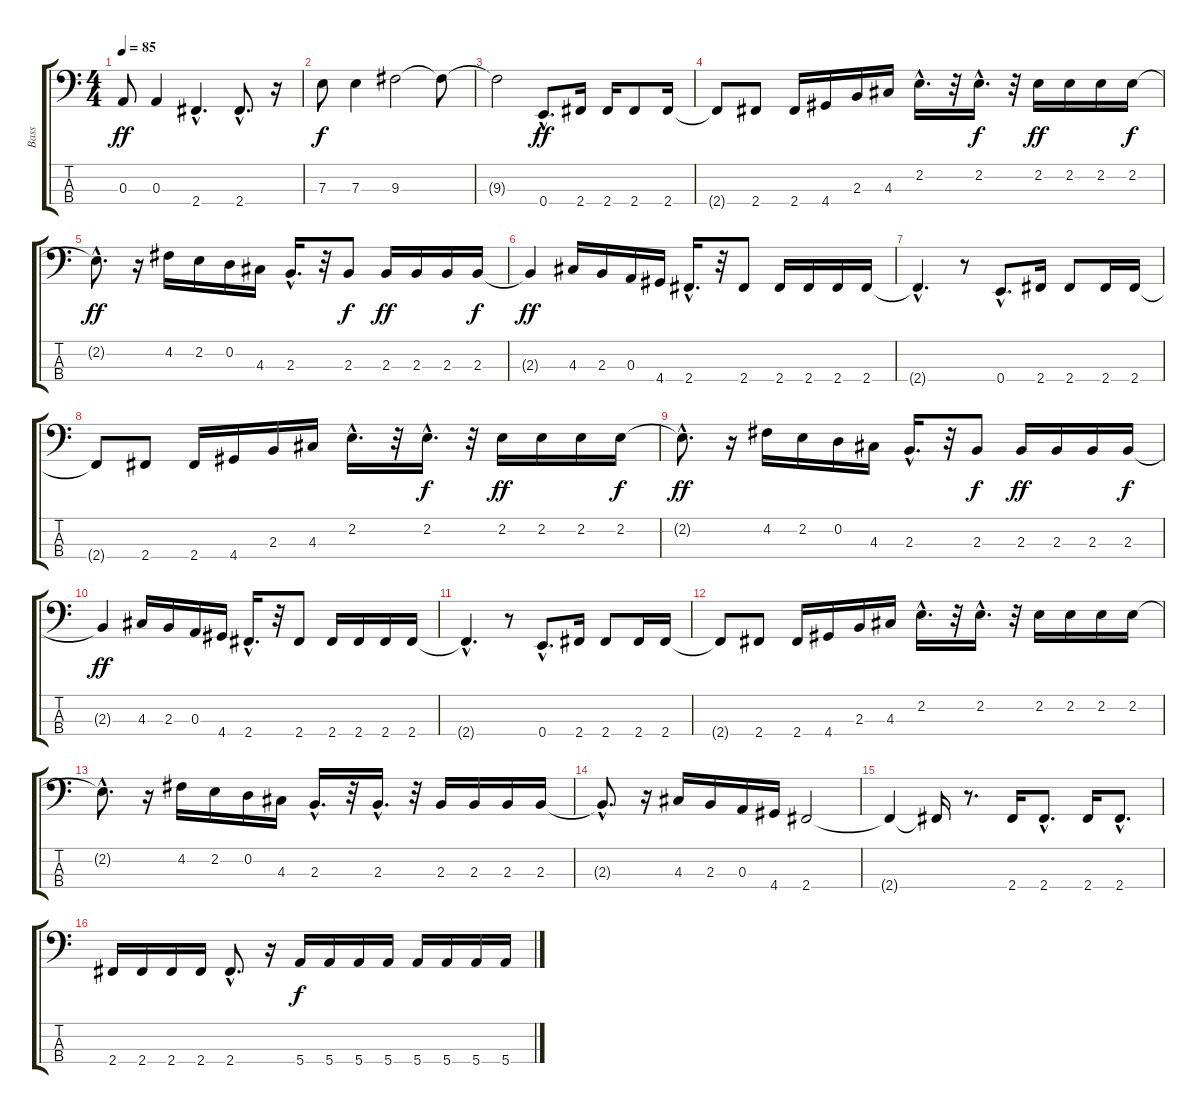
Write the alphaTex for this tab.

\track ("Bass" "Bass") {instrument electricbassfinger}
\staff {score tabs}
\tuning (G2 D2 A1 E1) {hide}
\ts (4 4)
\tempo 85
\clef f4
\ks c
0.3.8{dy ff} 0.3.4 2.4{hac}.4{d} 2.4{hac}.8{d} r.16 |
7.3.8{dy f} 7.3.4 9.3.2 9.3{t}.8 |
9.3{t}.2 0.4{hac}.8{d dy ff} 2.4.16 2.4.16 2.4.8 2.4.16 |
2.4{t}.8 2.4.8 2.4.16 4.4.16 2.3.16 4.3.16 2.2{hac}.16{d} r.32 2.2{hac}.16{d dy f} r.32 2.2.16{dy ff} 2.2.16 2.2.16 2.2.16{dy f} |
2.2{hac t}.8{d dy ff} r.16 4.2.16 2.2.16 0.2.16 4.3.16 2.3{hac}.16{d} r.32 2.3.8{dy f} 2.3.16{dy ff} 2.3.16 2.3.16 2.3.16{dy f} |
2.3{t}.4{dy ff} 4.3.16 2.3.16 0.3.16 4.4.16 2.4{hac}.16{d} r.32 2.4.8 2.4.16 2.4.16 2.4.16 2.4.16 |
2.4{hac t}.4{d} r.8 0.4{hac}.8{d} 2.4.16 2.4.8 2.4.16 2.4.16 |
2.4{t}.8 2.4.8 2.4.16 4.4.16 2.3.16 4.3.16 2.2{hac}.16{d} r.32 2.2{hac}.16{d dy f} r.32 2.2.16{dy ff} 2.2.16 2.2.16 2.2.16{dy f} |
2.2{hac t}.8{d dy ff} r.16 4.2.16 2.2.16 0.2.16 4.3.16 2.3{hac}.16{d} r.32 2.3.8{dy f} 2.3.16{dy ff} 2.3.16 2.3.16 2.3.16{dy f} |
2.3{t}.4{dy ff} 4.3.16 2.3.16 0.3.16 4.4.16 2.4{hac}.16{d} r.32 2.4.8 2.4.16 2.4.16 2.4.16 2.4.16 |
2.4{hac t}.4{d} r.8 0.4{hac}.8{d} 2.4.16 2.4.8 2.4.16 2.4.16 |
2.4{t}.8 2.4.8 2.4.16 4.4.16 2.3.16 4.3.16 2.2{hac}.16{d} r.32 2.2{hac}.16{d} r.32 2.2.16 2.2.16 2.2.16 2.2.16 |
2.2{hac t}.8{d} r.16 4.2.16 2.2.16 0.2.16 4.3.16 2.3{hac}.16{d} r.32 2.3{hac}.16{d} r.32 2.3.16 2.3.16 2.3.16 2.3.16 |
2.3{hac t}.8{d} r.16 4.3.16 2.3.16 0.3.16 4.4.16 2.4.2 |
2.4{t}.4 2.4{t}.16 r.8{d} 2.4.16 2.4{hac}.8{d} 2.4.16 2.4{hac}.8{d} |
2.4.16 2.4.16 2.4.16 2.4.16 2.4{hac}.8{d} r.16 5.4.16{dy f} 5.4.16 5.4.16 5.4.16 5.4.16 5.4.16 5.4.16 5.4.16
